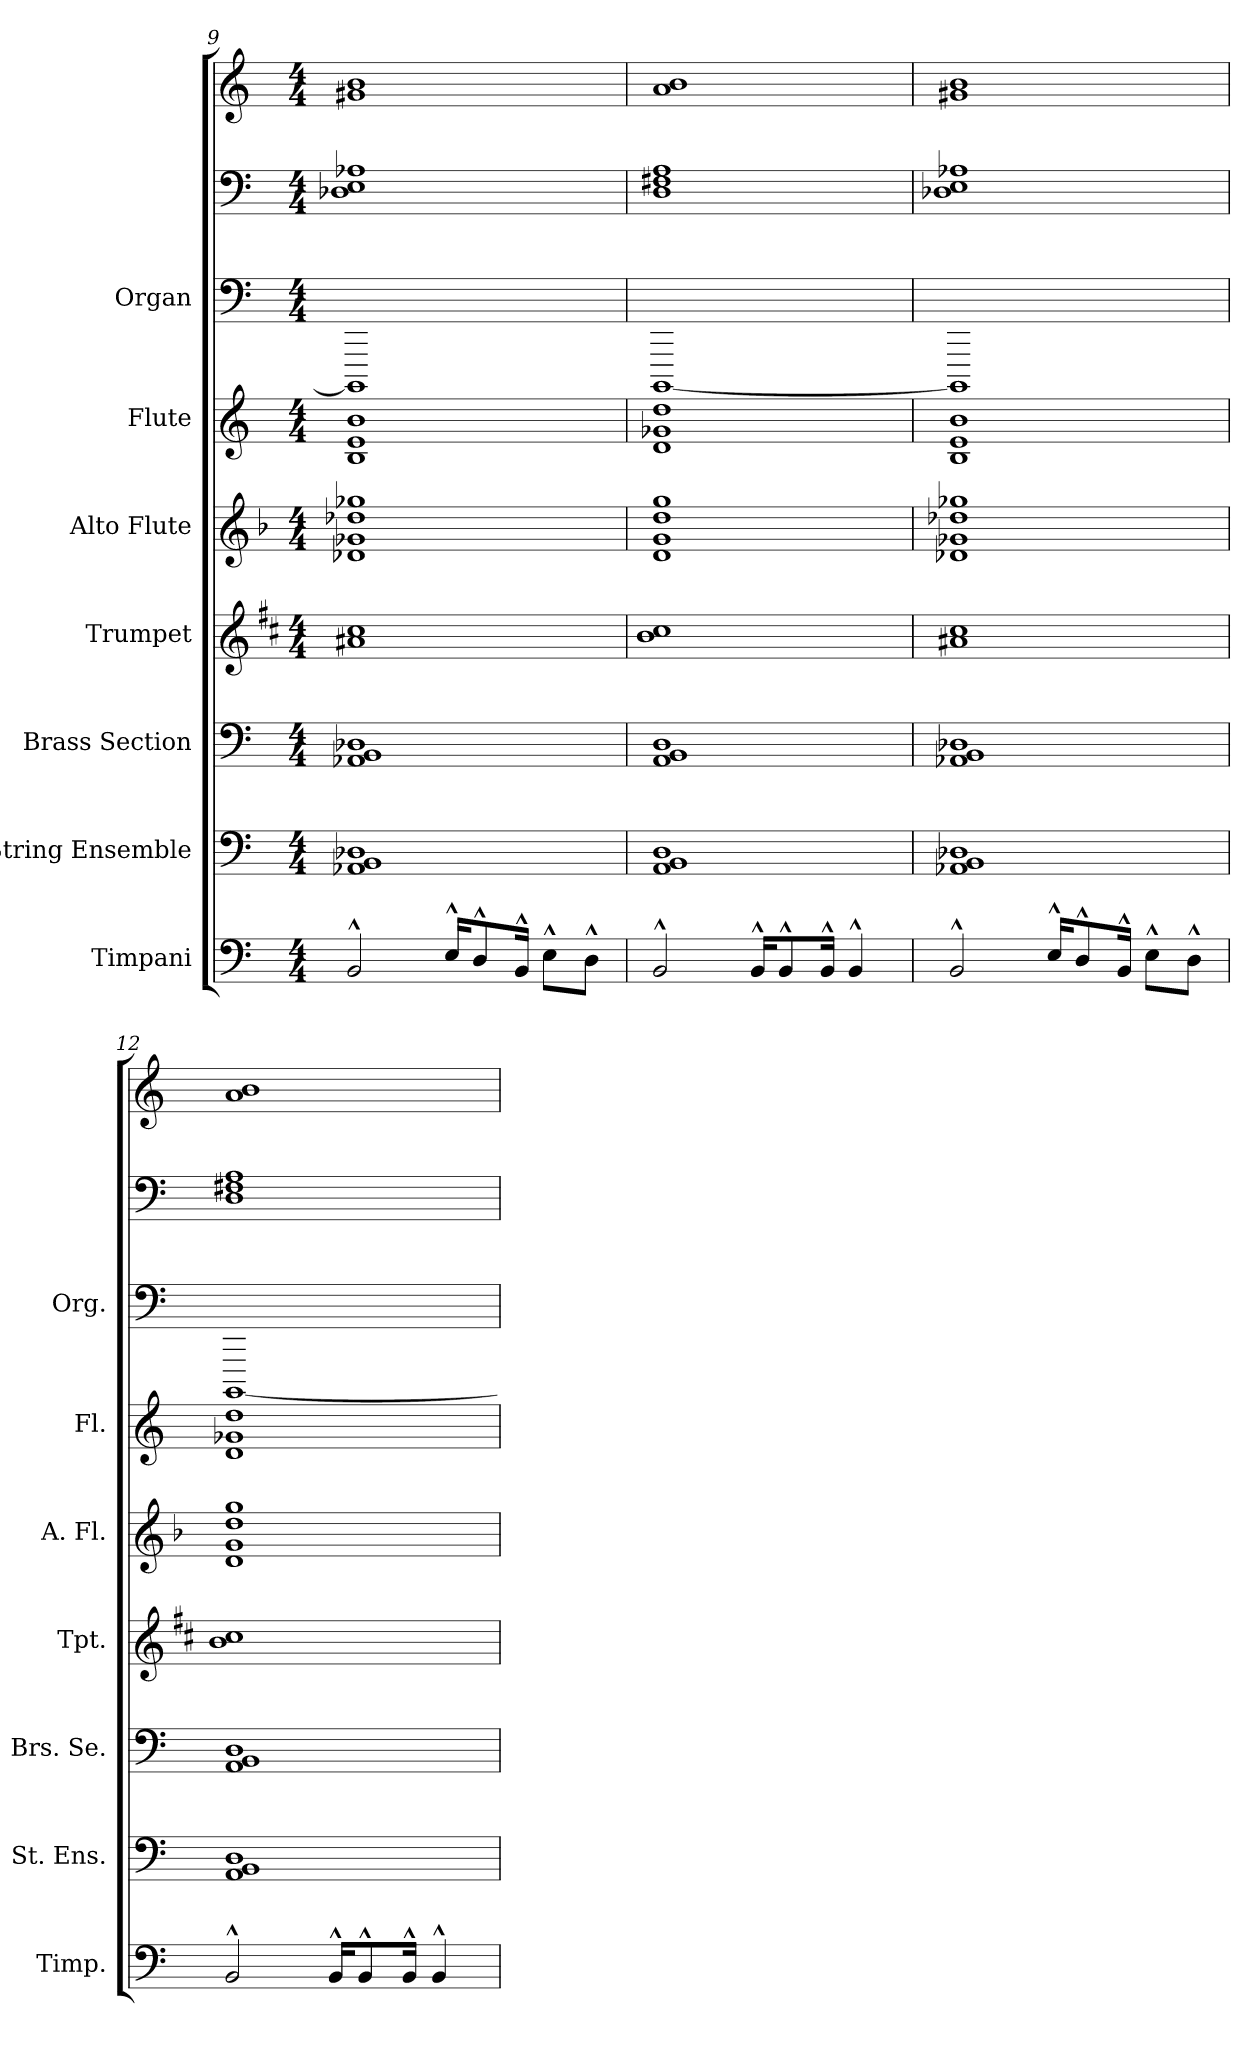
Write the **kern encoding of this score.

**kern	**kern	**kern	**kern	**kern	**kern	**kern	**kern	**kern
*part7	*part6	*part5	*part4	*part3	*part2	*part1	*part1	*part1
*staff9	*staff8	*staff7	*staff6	*staff5	*staff4	*staff3	*staff2	*staff1
*I"Timpani	*I"String Ensemble	*I"Brass Section	*I"Trumpet	*I"Alto Flute	*I"Flute	*I"Organ	*	*
*I'Timp.	*I'St. Ens.	*I'Brs. Se.	*I'Tpt.	*I'A. Fl.	*I'Fl.	*I'Org.	*	*
*clefF4	*clefF4	*clefF4	*clefG2	*clefG2	*clefG2	*clefF4	*clefF4	*clefG2
*	*	*	*ITrd1c2	*ITrd3c5	*	*	*	*
*k[]	*k[]	*k[]	*k[]	*k[]	*k[]	*k[]	*k[]	*k[]
*M4/4	*M4/4	*M4/4	*M4/4	*M4/4	*M4/4	*M4/4	*M4/4	*M4/4
=9	=9	=9	=9	=9	=9	=9	=9	=9
2BB^^	1D-X 1AA-X 1BB	1D-X 1AA-X 1BB	1b 1g#X	1A-X 1d-X 1dd-X 1a-X	1B 1e 1b	1BBBB]	1A-X 1D-X 1E	1b 1g#X
16E^^KL	.	.	.	.	.	.	.	.
8D^^	.	.	.	.	.	.	.	.
16BB^^Jk	.	.	.	.	.	.	.	.
8E^^L	.	.	.	.	.	.	.	.
8D^^J	.	.	.	.	.	.	.	.
=10	=10	=10	=10	=10	=10	=10	=10	=10
2BB^^	1D 1AA 1BB	1D 1AA 1BB	1b 1a	1A 1d 1dd 1a	1d 1g-X 1dd	[1BBBB	1A 1D 1F#X	1b 1a
16BB^^KL	.	.	.	.	.	.	.	.
8BB^^	.	.	.	.	.	.	.	.
16BB^^Jk	.	.	.	.	.	.	.	.
4BB^^	.	.	.	.	.	.	.	.
=11	=11	=11	=11	=11	=11	=11	=11	=11
2BB^^	1D-X 1AA-X 1BB	1D-X 1AA-X 1BB	1b 1g#X	1A-X 1d-X 1dd-X 1a-X	1B 1e 1b	1BBBB]	1A-X 1D-X 1E	1b 1g#X
16E^^KL	.	.	.	.	.	.	.	.
8D^^	.	.	.	.	.	.	.	.
16BB^^Jk	.	.	.	.	.	.	.	.
8E^^L	.	.	.	.	.	.	.	.
8D^^J	.	.	.	.	.	.	.	.
=12	=12	=12	=12	=12	=12	=12	=12	=12
2BB^^	1D 1AA 1BB	1D 1AA 1BB	1b 1a	1A 1d 1dd 1a	1d 1g-X 1dd	[1BBBB	1A 1D 1F#X	1b 1a
16BB^^KL	.	.	.	.	.	.	.	.
8BB^^	.	.	.	.	.	.	.	.
16BB^^Jk	.	.	.	.	.	.	.	.
4BB^^	.	.	.	.	.	.	.	.
=	=	=	=	=	=	=	=	=
*-	*-	*-	*-	*-	*-	*-	*-	*-
